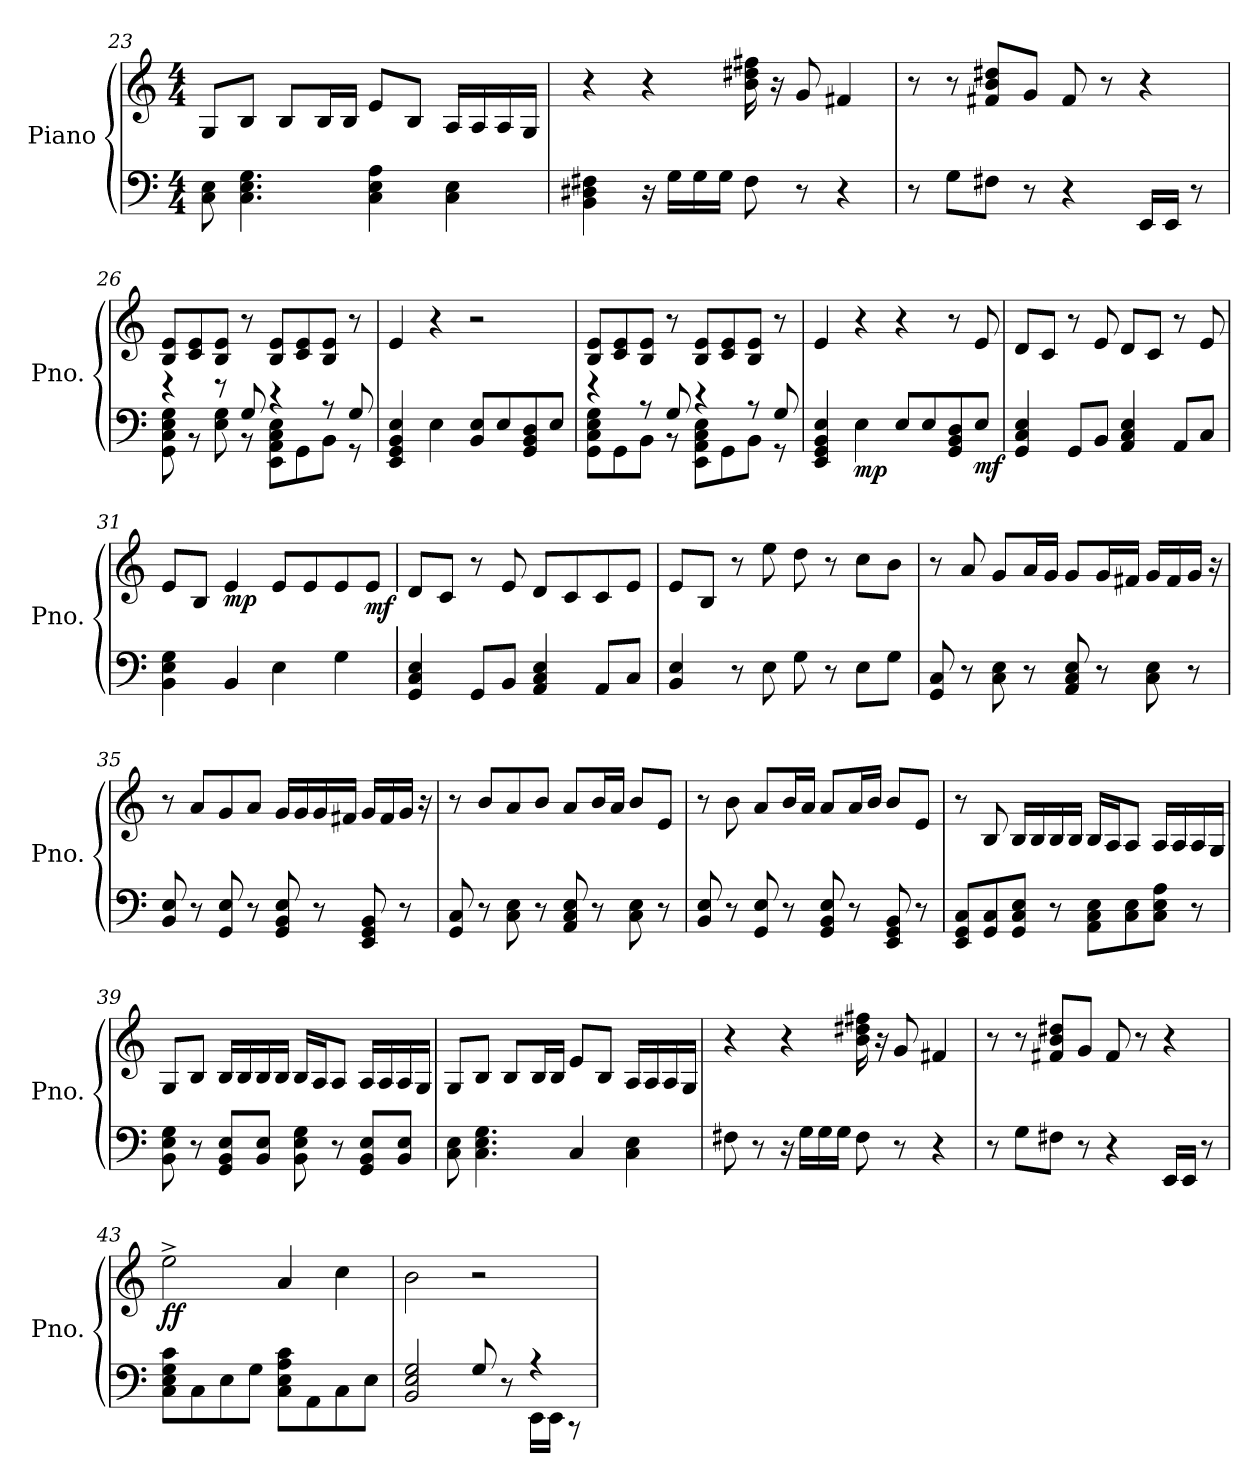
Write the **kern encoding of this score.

**kern	**kern	**dynam
*part1	*part1	*part1
*staff2	*staff1	*staff1/2
*I"Piano	*	*
*I'Pno.	*	*
!!LO:LB:g=z
*clefF4	*clefG2	*
*k[]	*k[]	*
*M4/4	*M4/4	*
=23	=23	=23
8C\ 8E\	8G/L	.
4.C\ 4.E\ 4.G\	8B/J	.
.	8B/L	.
.	16B/L	.
.	16B/JJ	.
4C\ 4E\ 4A\	8e/L	.
.	8B/J	.
4C\ 4E\	16A/LL	.
.	16A/	.
.	16A/	.
.	16G/JJ	.
=24	=24	=24
4BB\ 4D#X\ 4F#X\	4r	.
16r	4r	.
16G\LL	.	.
16G\	.	.
16G\JJ	.	.
8F#\	16b\ 16dd#X\ 16ff#X\	.
.	16r	.
8r	8g/	.
4r	4f#X/	.
=25	=25	=25
8r	8r	.
8G\L	8r	.
8F#X\J	8f#X/ 8b/ 8dd#X/L	.
8r	8g/J	.
4r	8f#/	.
.	8r	.
16EE/LL	4r	.
16EE/JJ	.	.
8r	.	.
!!LO:LB:g=z
=26	=26	=26
*	*MM90	*
*^	*	*
4r	8GG\ 8C\ 8E\ 8G\	8B/ 8e/L	.
.	8r	8c/ 8e/	.
8r	8E\ 8G\	8B/ 8e/J	.
8G/	8r	8r	.
4r	8EE\ 8AA\ 8C\ 8E\L	8B/ 8e/L	.
.	8GG\	8c/ 8e/	.
8r	8BB\J	8B/ 8e/J	.
8G/	8r	8r	.
*v	*v	*	*
=27	=27	=27
4EE/ 4GG/ 4BB/ 4E/	4e/	.
4E\	4r	.
8BB/ 8E/L	2r	.
8E/	.	.
8GG/ 8BB/ 8D/	.	.
8E/J	.	.
=28	=28	=28
*^	*	*
4r	8GG\ 8C\ 8E\ 8G\L	8B/ 8e/L	.
.	8GG\	8c/ 8e/	.
8r	8BB\J	8B/ 8e/J	.
8G/	8r	8r	.
4r	8EE\ 8AA\ 8C\ 8E\L	8B/ 8e/L	.
.	8GG\	8c/ 8e/	.
8r	8BB\J	8B/ 8e/J	.
8G/	8r	8r	.
*v	*v	*	*
=29	=29	=29
4EE/ 4GG/ 4BB/ 4E/	4e/	.
!	!	!LO:DY:b=2
4E\	4r	mp
8E/L	4r	.
8E/	.	.
8GG/ 8BB/ 8D/	8r	.
!	!	!LO:DY:b=2
8E/J	8e/	mf
=30	=30	=30
4GG/ 4C/ 4E/	8d/L	.
.	8c/J	.
8GG/L	8r	.
8BB/J	8e/	.
4AA/ 4C/ 4E/	8d/L	.
.	8c/J	.
8AA/L	8r	.
8C/J	8e/	.
!!LO:LB:g=z
=31	=31	=31
4BB\ 4E\ 4G\	8e/L	.
.	8B/J	.
!	!	!LO:DY:b
4BB/	4e/	mp
4E\	8e/L	.
.	8e/	.
4G\	8e/	.
!	!	!LO:DY:b
.	8e/J	mf
=32	=32	=32
4GG/ 4C/ 4E/	8d/L	.
.	8c/J	.
8GG/L	8r	.
8BB/J	8e/	.
4AA/ 4C/ 4E/	8d/L	.
.	8c/	.
8AA/L	8c/	.
8C/J	8e/J	.
=33	=33	=33
4BB/ 4E/	8e/L	.
.	8B/J	.
8r	8r	.
8E\	8ee\	.
8G\	8dd\	.
8r	8r	.
8E\L	8cc\L	.
8G\J	8b\J	.
=34	=34	=34
8GG/ 8C/	8r	.
8r	8a/	.
8C\ 8E\	8g/L	.
8r	16a/L	.
.	16g/JJ	.
8AA/ 8C/ 8E/	8g/L	.
8r	16g/L	.
.	16f#X/JJ	.
8C\ 8E\	16g/LL	.
.	16f#/	.
8r	16g/JJ	.
.	16r	.
!!LO:LB:g=z
=35	=35	=35
8BB/ 8E/	8r	.
8r	8a/L	.
8GG/ 8E/	8g/	.
8r	8a/J	.
8GG/ 8BB/ 8E/	16g/LL	.
.	16g/	.
8r	16g/	.
.	16f#X/JJ	.
8EE/ 8GG/ 8BB/	16g/LL	.
.	16f#/	.
8r	16g/JJ	.
.	16r	.
=36	=36	=36
8GG/ 8C/	8r	.
8r	8b/L	.
8C\ 8E\	8a/	.
8r	8b/J	.
8AA/ 8C/ 8E/	8a/L	.
8r	16b/L	.
.	16a/JJ	.
8C\ 8E\	8b/L	.
8r	8e/J	.
=37	=37	=37
8BB/ 8E/	8r	.
8r	8b\	.
8GG/ 8E/	8a/L	.
8r	16b/L	.
.	16a/JJ	.
8GG/ 8BB/ 8E/	8a/L	.
8r	16a/L	.
.	16b/JJ	.
8EE/ 8GG/ 8BB/	8b/L	.
8r	8e/J	.
!!LO:PB:g=z
=38	=38	=38
8EE/ 8GG/ 8C/L	8r	.
8GG/ 8C/	8B/	.
8GG/ 8C/ 8E/J	16B/LL	.
.	16B/	.
8r	16B/	.
.	16B/JJ	.
8AA\ 8C\ 8E\L	16B/LL	.
.	16A/J	.
8C\ 8E\	8A/J	.
8C\ 8E\ 8A\J	16A/LL	.
.	16A/	.
8r	16A/	.
.	16G/JJ	.
=39	=39	=39
8BB\ 8E\ 8G\	8G/L	.
8r	8B/J	.
8GG/ 8BB/ 8E/L	16B/LL	.
.	16B/	.
8BB/ 8E/J	16B/	.
.	16B/JJ	.
8BB\ 8E\ 8G\	16B/LL	.
.	16A/J	.
8r	8A/J	.
8GG/ 8BB/ 8E/L	16A/LL	.
.	16A/	.
8BB/ 8E/J	16A/	.
.	16G/JJ	.
!!LO:LB:g=z
=40	=40	=40
8C\ 8E\	8G/L	.
4.C\ 4.E\ 4.G\	8B/J	.
.	8B/L	.
.	16B/L	.
.	16B/JJ	.
4C/	8e/L	.
.	8B/J	.
4C\ 4E\	16A/LL	.
.	16A/	.
.	16A/	.
.	16G/JJ	.
=41	=41	=41
8F#X\	4r	.
8r	.	.
16r	4r	.
16G\LL	.	.
16G\	.	.
16G\JJ	.	.
8F#\	16b\ 16dd#X\ 16ff#X\	.
.	16r	.
8r	8g/	.
4r	4f#X/	.
=42	=42	=42
8r	8r	.
8G\L	8r	.
8F#X\J	8f#X/ 8b/ 8dd#X/L	.
8r	8g/J	.
4r	8f#/	.
.	8r	.
16EE/LL	4r	.
16EE/JJ	.	.
8r	.	.
=43	=43	=43
!	!	!LO:DY:b
8C\ 8E\ 8G\ 8c\L	2ee^\	ff
8C\	.	.
8E\	.	.
8G\J	.	.
8C\ 8E\ 8A\ 8c\L	4a/	.
8AA\	.	.
8C\	4cc\	.
8E\J	.	.
!!LO:LB:g=z
=44	=44	=44
*^	*	*
2BB/ 2E/ 2G/	2.ryy	2b\	.
8G/	.	2r	.
8r	.	.	.
4r	16EE\LL	.	.
.	16EE\JJ	.	.
.	8r	.	.
*v	*v	*	*
=	=	=
*-	*-	*-
